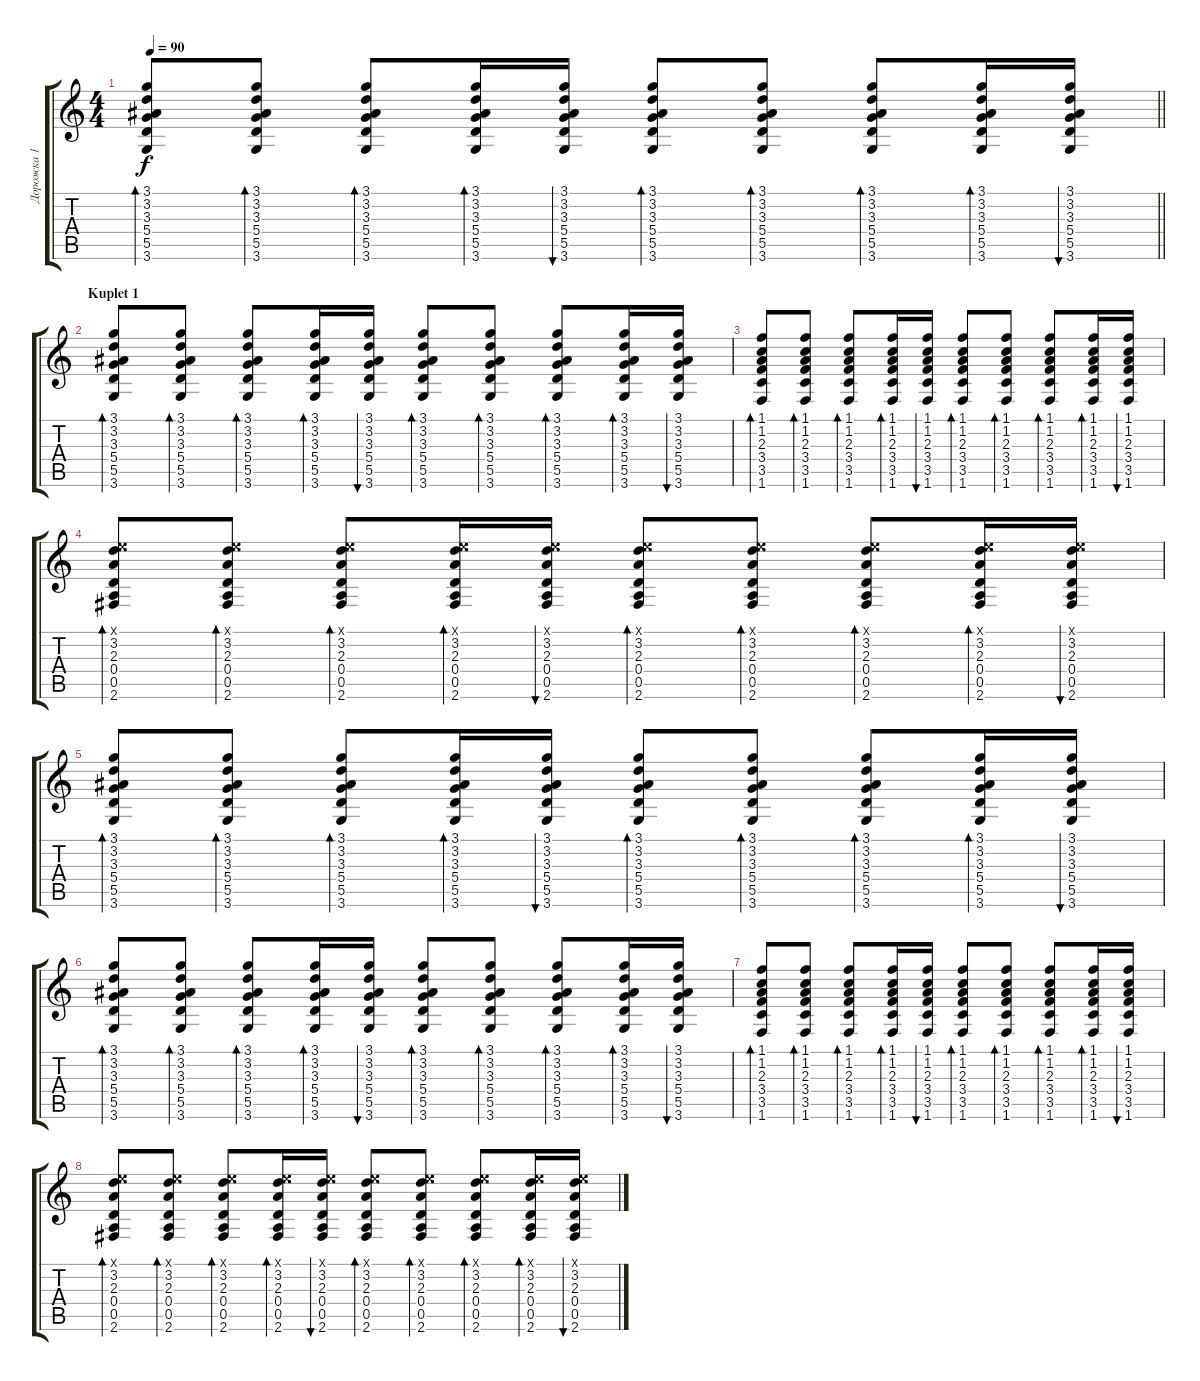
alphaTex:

\track ("Дорожка 1" "Дорожка 1") {instrument acousticguitarnylon}
\staff {score tabs}
\tuning (E4 B3 G3 D3 A2 E2) {hide}
\ts (4 4)
\tempo 90
\clef g2
\barLineRight lightlight
\ks c
(3.1 3.2 3.3 5.4 5.5 3.6).8{bd 60 dy f} (3.1 3.2 3.3 5.4 5.5 3.6).8{bd 60} (3.1 3.2 3.3 5.4 5.5 3.6).8{bd 60} (3.1 3.2 3.3 5.4 5.5 3.6).16{bd 60} (3.1 3.2 3.3 5.4 5.5 3.6).16{bu 60} (3.1 3.2 3.3 5.4 5.5 3.6).8{bd 60} (3.1 3.2 3.3 5.4 5.5 3.6).8{bd 60} (3.1 3.2 3.3 5.4 5.5 3.6).8{bd 60} (3.1 3.2 3.3 5.4 5.5 3.6).16{bd 60} (3.1 3.2 3.3 5.4 5.5 3.6).16{bu 60} |
\section ("" "Kuplet 1")
(3.1 3.2 3.3 5.4 5.5 3.6).8{bd 60} (3.1 3.2 3.3 5.4 5.5 3.6).8{bd 60} (3.1 3.2 3.3 5.4 5.5 3.6).8{bd 60} (3.1 3.2 3.3 5.4 5.5 3.6).16{bd 60} (3.1 3.2 3.3 5.4 5.5 3.6).16{bu 60} (3.1 3.2 3.3 5.4 5.5 3.6).8{bd 60} (3.1 3.2 3.3 5.4 5.5 3.6).8{bd 60} (3.1 3.2 3.3 5.4 5.5 3.6).8{bd 60} (3.1 3.2 3.3 5.4 5.5 3.6).16{bd 60} (3.1 3.2 3.3 5.4 5.5 3.6).16{bu 60} |
(1.1 1.2 2.3 3.4 3.5 1.6).8{bd 60} (1.1 1.2 2.3 3.4 3.5 1.6).8{bd 60} (1.1 1.2 2.3 3.4 3.5 1.6).8{bd 60} (1.1 1.2 2.3 3.4 3.5 1.6).16{bd 60} (1.1 1.2 2.3 3.4 3.5 1.6).16{bu 60} (1.1 1.2 2.3 3.4 3.5 1.6).8{bd 60} (1.1 1.2 2.3 3.4 3.5 1.6).8{bd 60} (1.1 1.2 2.3 3.4 3.5 1.6).8{bd 60} (1.1 1.2 2.3 3.4 3.5 1.6).16{bd 60} (1.1 1.2 2.3 3.4 3.5 1.6).16{bu 60} |
(0.1{x} 3.2 2.3 0.4 0.5 2.6).8{bd 60} (0.1{x} 3.2 2.3 0.4 0.5 2.6).8{bd 60} (0.1{x} 3.2 2.3 0.4 0.5 2.6).8{bd 60} (0.1{x} 3.2 2.3 0.4 0.5 2.6).16{bd 60} (0.1{x} 3.2 2.3 0.4 0.5 2.6).16{bu 60} (0.1{x} 3.2 2.3 0.4 0.5 2.6).8{bd 60} (0.1{x} 3.2 2.3 0.4 0.5 2.6).8{bd 60} (0.1{x} 3.2 2.3 0.4 0.5 2.6).8{bd 60} (0.1{x} 3.2 2.3 0.4 0.5 2.6).16{bd 60} (0.1{x} 3.2 2.3 0.4 0.5 2.6).16{bu 60} |
(3.1 3.2 3.3 5.4 5.5 3.6).8{bd 60} (3.1 3.2 3.3 5.4 5.5 3.6).8{bd 60} (3.1 3.2 3.3 5.4 5.5 3.6).8{bd 60} (3.1 3.2 3.3 5.4 5.5 3.6).16{bd 60} (3.1 3.2 3.3 5.4 5.5 3.6).16{bu 60} (3.1 3.2 3.3 5.4 5.5 3.6).8{bd 60} (3.1 3.2 3.3 5.4 5.5 3.6).8{bd 60} (3.1 3.2 3.3 5.4 5.5 3.6).8{bd 60} (3.1 3.2 3.3 5.4 5.5 3.6).16{bd 60} (3.1 3.2 3.3 5.4 5.5 3.6).16{bu 60} |
(3.1 3.2 3.3 5.4 5.5 3.6).8{bd 60} (3.1 3.2 3.3 5.4 5.5 3.6).8{bd 60} (3.1 3.2 3.3 5.4 5.5 3.6).8{bd 60} (3.1 3.2 3.3 5.4 5.5 3.6).16{bd 60} (3.1 3.2 3.3 5.4 5.5 3.6).16{bu 60} (3.1 3.2 3.3 5.4 5.5 3.6).8{bd 60} (3.1 3.2 3.3 5.4 5.5 3.6).8{bd 60} (3.1 3.2 3.3 5.4 5.5 3.6).8{bd 60} (3.1 3.2 3.3 5.4 5.5 3.6).16{bd 60} (3.1 3.2 3.3 5.4 5.5 3.6).16{bu 60} |
(1.1 1.2 2.3 3.4 3.5 1.6).8{bd 60} (1.1 1.2 2.3 3.4 3.5 1.6).8{bd 60} (1.1 1.2 2.3 3.4 3.5 1.6).8{bd 60} (1.1 1.2 2.3 3.4 3.5 1.6).16{bd 60} (1.1 1.2 2.3 3.4 3.5 1.6).16{bu 60} (1.1 1.2 2.3 3.4 3.5 1.6).8{bd 60} (1.1 1.2 2.3 3.4 3.5 1.6).8{bd 60} (1.1 1.2 2.3 3.4 3.5 1.6).8{bd 60} (1.1 1.2 2.3 3.4 3.5 1.6).16{bd 60} (1.1 1.2 2.3 3.4 3.5 1.6).16{bu 60} |
(0.1{x} 3.2 2.3 0.4 0.5 2.6).8{bd 60} (0.1{x} 3.2 2.3 0.4 0.5 2.6).8{bd 60} (0.1{x} 3.2 2.3 0.4 0.5 2.6).8{bd 60} (0.1{x} 3.2 2.3 0.4 0.5 2.6).16{bd 60} (0.1{x} 3.2 2.3 0.4 0.5 2.6).16{bu 60} (0.1{x} 3.2 2.3 0.4 0.5 2.6).8{bd 60} (0.1{x} 3.2 2.3 0.4 0.5 2.6).8{bd 60} (0.1{x} 3.2 2.3 0.4 0.5 2.6).8{bd 60} (0.1{x} 3.2 2.3 0.4 0.5 2.6).16{bd 60} (0.1{x} 3.2 2.3 0.4 0.5 2.6).16{bu 60}
